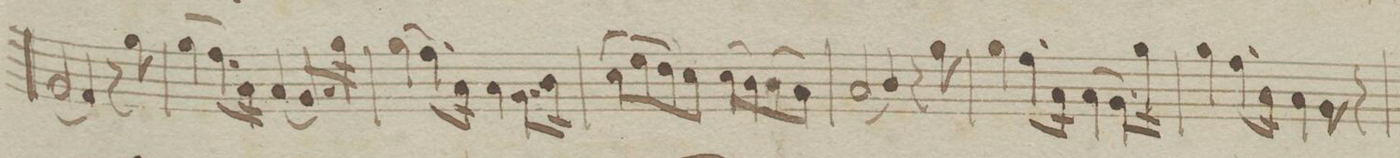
**kern	**dynam
*I"Violin 2do	*
*clefG2	*
*k[f#]	*
*met(c)	*
*M4/4	*
(2g/	.
4f#/)	.
8r	.
8gg\	.
=154	=154
(4gg\	.
8.ff#\L)	.
16a\Jk	.
(4a/	.
8.g/L)	.
16gg\Jk	.
=155	=155
(4gg\	.
8.ff#\L)	.
16a\Jk	.
4a\	.
8.g\L	.
16b\Jk	.
=156	=156
(8cc\L	.
8ee\)	.
(8dd\	.
8cc\J)	.
(8cc\L	.
8b\)	.
(8b\	.
8a\J)	.
=157	=157
(2a/	.
4b/)	.
8r	.
8gg\	.
=158	=158
4gg\	.
8.ff#\L	.
16a\Jk	.
(4a\	.
8.g\L)	.
16gg\Jk	.
=159	=159
4gg\	.
8.ff#\L	.
16a\Jk	.
4a\	.
8g\	.
8r	.
=160	=160
*-	*-
